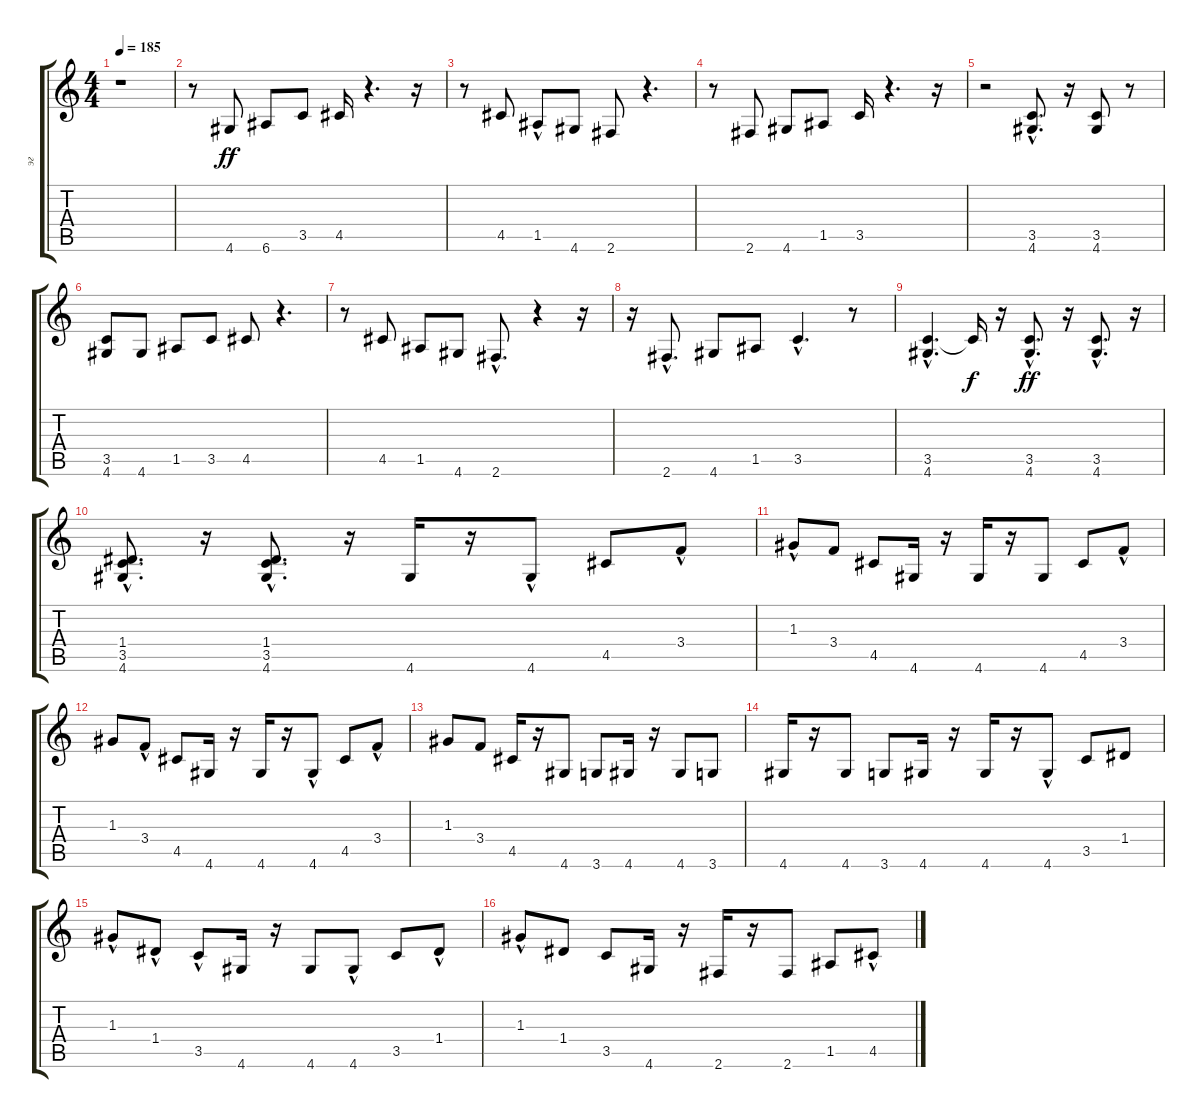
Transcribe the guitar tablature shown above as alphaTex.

\track ("эг" "эг") {instrument electricguitarclean}
\staff {score tabs}
\tuning (E4 B3 G3 D3 A2 E2) {hide}
\ts (4 4)
\tempo 185
\clef g2
\ks c
r.1{dy ff instrument electricguitarclean} |
r.8 4.6.8 6.6.8 3.5.8 4.5.16 r.4{d} r.16 |
r.8 4.5.8 1.5{hac}.8 4.6.8 2.6.8 r.4{d} |
r.8 2.6.8 4.6.8 1.5.8 3.5.16 r.4{d} r.16 |
r.2 (3.5{hac} 4.6{hac}).8{d} r.16 (3.5 4.6).8 r.8 |
(3.5 4.6).8 4.6.8 1.5.8 3.5.8 4.5.8 r.4{d} |
r.8 4.5.8 1.5.8 4.6.8 2.6{hac}.8{d} r.4 r.16 |
r.16 2.6{hac}.8{d} 4.6.8 1.5.8 3.5{hac}.4{d} r.8 |
(3.5{hac} 4.6{hac}).4{d} 3.5{t}.16{dy f} r.16 (3.5{hac} 4.6{hac}).8{d dy ff} r.16 (3.5 4.6{hac}).8{d} r.16 |
(1.4{hac} 3.5{hac} 4.6{hac}).8{d} r.16 (1.4{hac} 3.5 4.6).8{d} r.16 4.6.16 r.16 4.6{hac}.8 4.5.8 3.4{hac}.8 |
1.3{hac}.8 3.4.8 4.5.8 4.6.16 r.16 4.6.16 r.16 4.6.8 4.5.8 3.4{hac}.8 |
1.3.8 3.4{hac}.8 4.5.8 4.6.16 r.16 4.6.16 r.16 4.6{hac}.8 4.5.8 3.4{hac}.8 |
1.3.8 3.4.8 4.5.16 r.16 4.6.8 3.6.8 4.6.16 r.16 4.6.8 3.6.8 |
4.6.16 r.16 4.6.8 3.6.8 4.6.16 r.16 4.6.16 r.16 4.6{hac}.8 3.5.8 1.4.8 |
1.3{hac}.8 1.4{hac}.8 3.5{hac}.8 4.6.16 r.16 4.6.8 4.6{hac}.8 3.5.8 1.4{hac}.8 |
1.3{hac}.8 1.4.8 3.5.8 4.6.16 r.16 2.6.16 r.16 2.6.8 1.5.8 4.5{hac}.8
